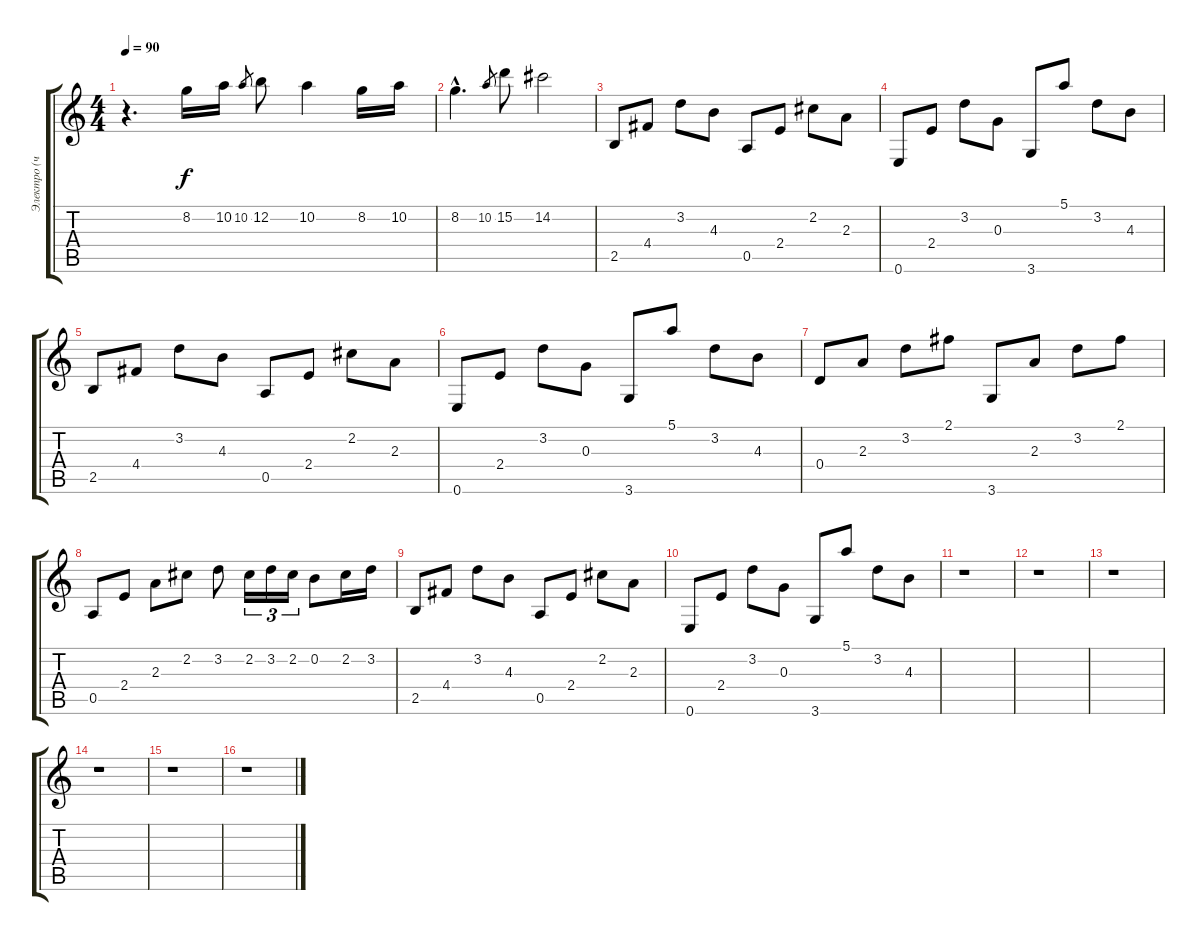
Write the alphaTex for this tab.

\track ("Электро (чист)" "Электро (ч") {instrument electricguitarclean}
\staff {score tabs}
\tuning (E4 B3 G3 D3 A2 E2) {hide}
\ts (4 4)
\tempo 90
\clef g2
\ks c
r.4{d dy f instrument acousticguitarnylon} 8.2.16 10.2.16 10.2.8{gr} 12.2.8 10.2.4 8.2.16 10.2.16 |
8.2{hac}.4{d} 10.2.8{gr} 15.2.8 14.2.2 |
2.5.8{instrument electricguitarclean} 4.4.8 3.2.8 4.3.8 0.5.8 2.4.8 2.2.8 2.3.8 |
0.6.8 2.4.8 3.2.8 0.3.8 3.6.8 5.1.8 3.2.8 4.3.8 |
2.5.8 4.4.8 3.2.8 4.3.8 0.5.8 2.4.8 2.2.8 2.3.8 |
0.6.8 2.4.8 3.2.8 0.3.8 3.6.8 5.1.8 3.2.8 4.3.8 |
0.4.8 2.3.8 3.2.8 2.1.8 3.6.8 2.3.8 3.2.8 2.1.8 |
0.5.8 2.4.8 2.3.8 2.2.8 3.2.8 2.2.16{tu (3 2)} 3.2.16{tu (3 2)} 2.2.16{tu (3 2)} 0.2.8 2.2.16 3.2.16 |
2.5.8 4.4.8 3.2.8 4.3.8 0.5.8 2.4.8 2.2.8 2.3.8 |
0.6.8 2.4.8 3.2.8 0.3.8 3.6.8 5.1.8 3.2.8 4.3.8 |
r.1 |
r.1 |
r.1 |
r.1 |
r.1 |
r.1
